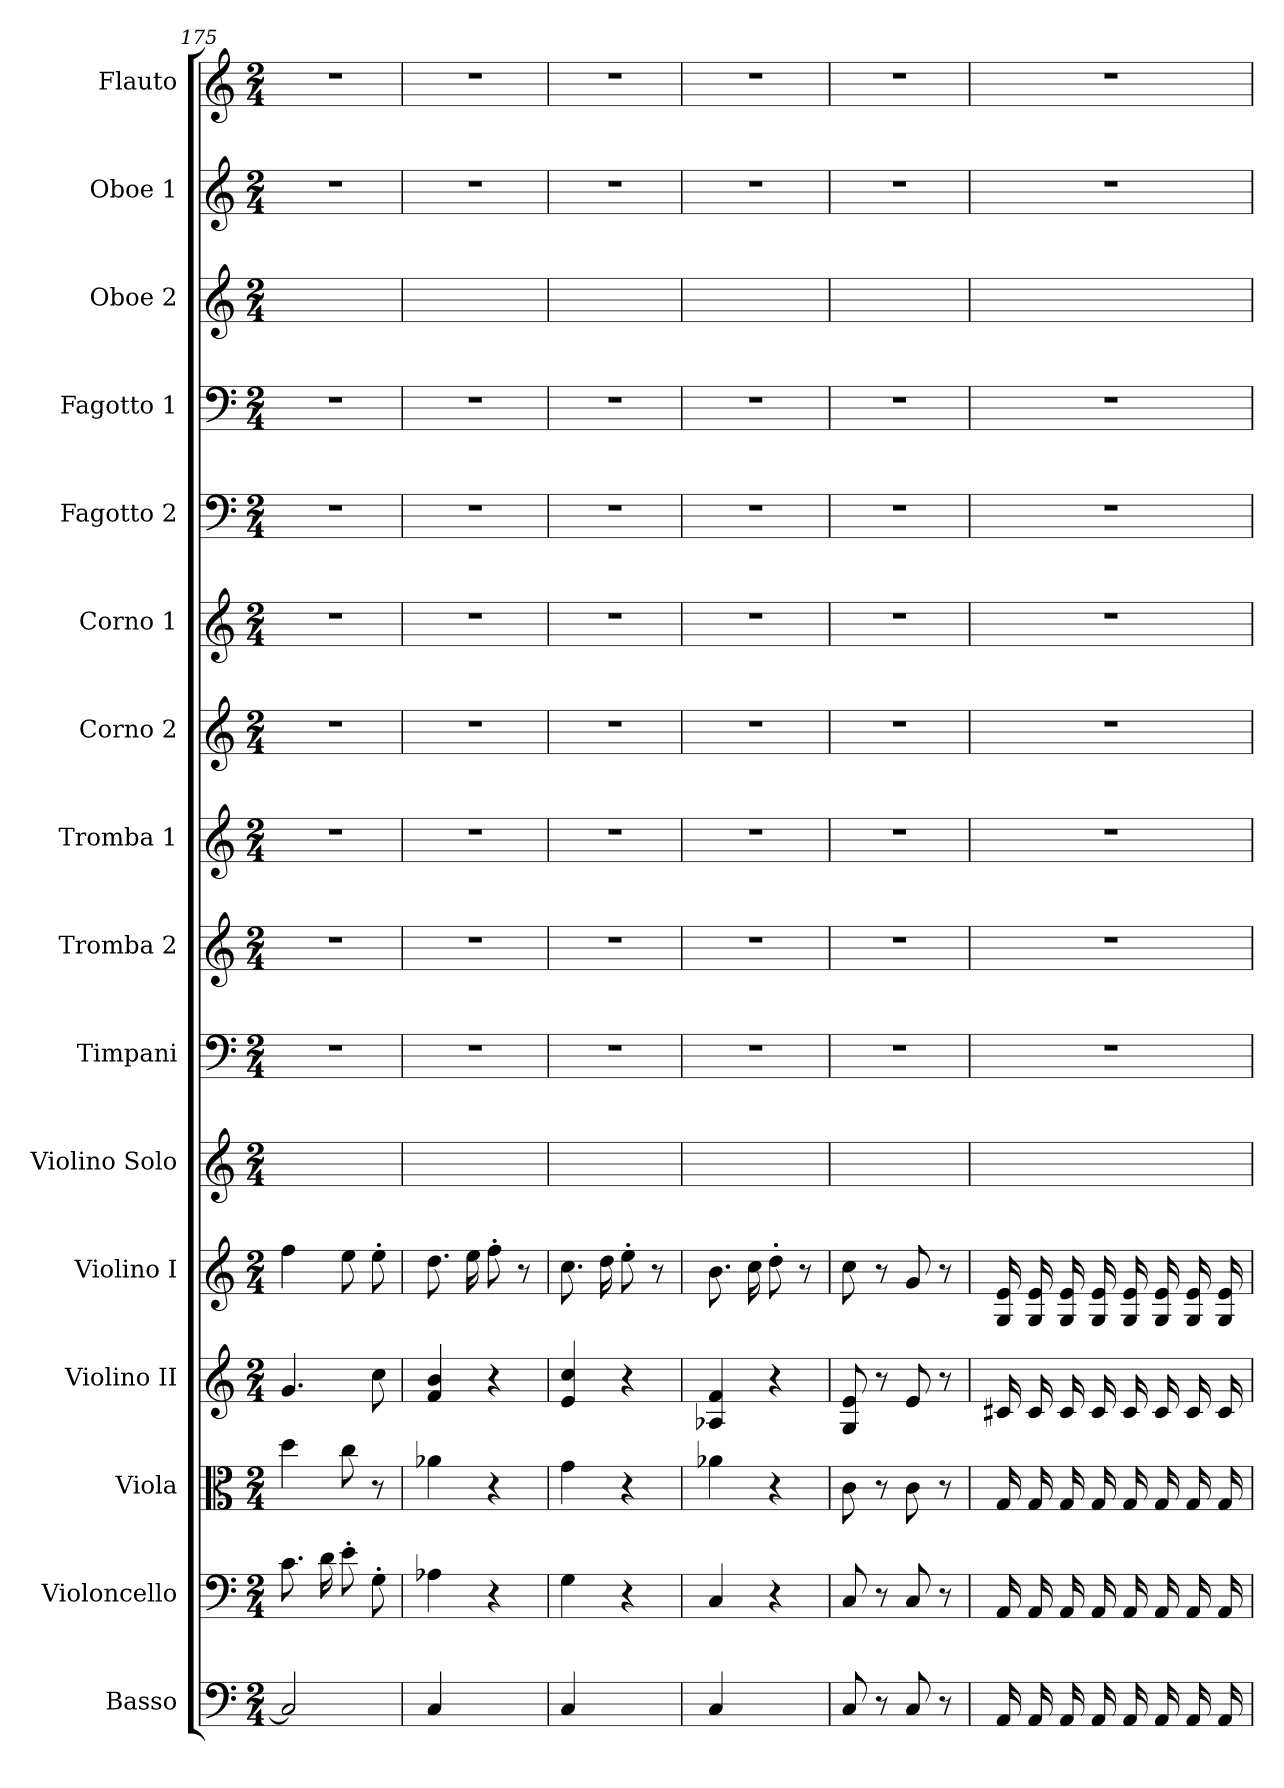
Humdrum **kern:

**kern	**kern	**kern	**kern	**kern	**kern	**kern	**kern	**kern	**kern	**kern	**kern	**kern	**kern	**kern	**kern
*part16	*part15	*part14	*part13	*part12	*part11	*part10	*part9	*part8	*part7	*part6	*part5	*part4	*part3	*part2	*part1
*staff16	*staff15	*staff14	*staff13	*staff12	*staff11	*staff10	*staff9	*staff8	*staff7	*staff6	*staff5	*staff4	*staff3	*staff2	*staff1
*I"Basso	*I"Violoncello	*I"Viola	*I"Violino II	*I"Violino I	*I"Violino Solo	*I"Timpani	*I"Tromba 2	*I"Tromba 1	*I"Corno 2	*I"Corno 1	*I"Fagotto 2	*I"Fagotto 1	*I"Oboe 2	*I"Oboe 1	*I"Flauto
*I'B	*I'Vc	*I'Vla	*I'Vln	*I'Vln	*I'Vln	*I'Timp	*	*	*	*	*	*	*I'Ob	*I'Ob	*I'Fl
*clefF4	*clefF4	*clefC3	*clefG2	*clefG2	*clefG2	*clefF4	*clefG2	*clefG2	*clefG2	*clefG2	*clefF4	*clefF4	*clefG2	*clefG2	*clefG2
*ITrd7c12	*	*	*	*	*	*	*	*	*ITrd7c12	*ITrd7c12	*	*	*	*	*
*k[]	*k[]	*k[]	*k[]	*k[]	*	*	*	*	*	*	*k[]	*k[]	*k[]	*k[]	*k[]
*M2/4	*M2/4	*M2/4	*M2/4	*M2/4	*M2/4	*M2/4	*M2/4	*M2/4	*M2/4	*M2/4	*M2/4	*M2/4	*M2/4	*M2/4	*M2/4
=175	=175	=175	=175	=175	=175	=175	=175	=175	=175	=175	=175	=175	=175	=175	=175
2CC]	8.c	4dd	4.g	4ff	2ryy	2r	2r	2r	2r	2r	2r	2r	2ryy	2r	2r
.	16d	.	.	.	.	.	.	.	.	.	.	.	.	.	.
.	8e'	8cc	.	8ee	.	.	.	.	.	.	.	.	.	.	.
.	8G'	8r	8cc	8ee'	.	.	.	.	.	.	.	.	.	.	.
=176	=176	=176	=176	=176	=176	=176	=176	=176	=176	=176	=176	=176	=176	=176	=176
4CC	4A-X	4a-X	4f 4b	8.dd	2ryy	2r	2r	2r	2r	2r	2r	2r	2ryy	2r	2r
.	.	.	.	16ee	.	.	.	.	.	.	.	.	.	.	.
4ryy	4r	4r	4r	8ff'	.	.	.	.	.	.	.	.	.	.	.
.	.	.	.	8r	.	.	.	.	.	.	.	.	.	.	.
=177	=177	=177	=177	=177	=177	=177	=177	=177	=177	=177	=177	=177	=177	=177	=177
4CC	4G	4g	4e 4cc	8.cc	2ryy	2r	2r	2r	2r	2r	2r	2r	2ryy	2r	2r
.	.	.	.	16dd	.	.	.	.	.	.	.	.	.	.	.
4ryy	4r	4r	4r	8ee'	.	.	.	.	.	.	.	.	.	.	.
.	.	.	.	8r	.	.	.	.	.	.	.	.	.	.	.
=178	=178	=178	=178	=178	=178	=178	=178	=178	=178	=178	=178	=178	=178	=178	=178
4CC	4C	4a-X	4A-X 4f	8.b	2ryy	2r	2r	2r	2r	2r	2r	2r	2ryy	2r	2r
.	.	.	.	16cc	.	.	.	.	.	.	.	.	.	.	.
4ryy	4r	4r	4r	8dd'	.	.	.	.	.	.	.	.	.	.	.
.	.	.	.	8r	.	.	.	.	.	.	.	.	.	.	.
=179	=179	=179	=179	=179	=179	=179	=179	=179	=179	=179	=179	=179	=179	=179	=179
8CC	8C	8c	8G 8e	8cc	2ryy	2r	2r	2r	2r	2r	2r	2r	2ryy	2r	2r
8r	8r	8r	8r	8r	.	.	.	.	.	.	.	.	.	.	.
8CC	8C	8c	8e	8g	.	.	.	.	.	.	.	.	.	.	.
8r	8r	8r	8r	8r	.	.	.	.	.	.	.	.	.	.	.
=180	=180	=180	=180	=180	=180	=180	=180	=180	=180	=180	=180	=180	=180	=180	=180
16AAA	16AA	16G	16c#X	16G 16e	2ryy	2r	2r	2r	2r	2r	2r	2r	2ryy	2r	2r
16AAA	16AA	16G	16c#	16G 16e	.	.	.	.	.	.	.	.	.	.	.
16AAA	16AA	16G	16c#	16G 16e	.	.	.	.	.	.	.	.	.	.	.
16AAA	16AA	16G	16c#	16G 16e	.	.	.	.	.	.	.	.	.	.	.
16AAA	16AA	16G	16c#	16G 16e	.	.	.	.	.	.	.	.	.	.	.
16AAA	16AA	16G	16c#	16G 16e	.	.	.	.	.	.	.	.	.	.	.
16AAA	16AA	16G	16c#	16G 16e	.	.	.	.	.	.	.	.	.	.	.
16AAA	16AA	16G	16c#	16G 16e	.	.	.	.	.	.	.	.	.	.	.
=	=	=	=	=	=	=	=	=	=	=	=	=	=	=	=
*-	*-	*-	*-	*-	*-	*-	*-	*-	*-	*-	*-	*-	*-	*-	*-
